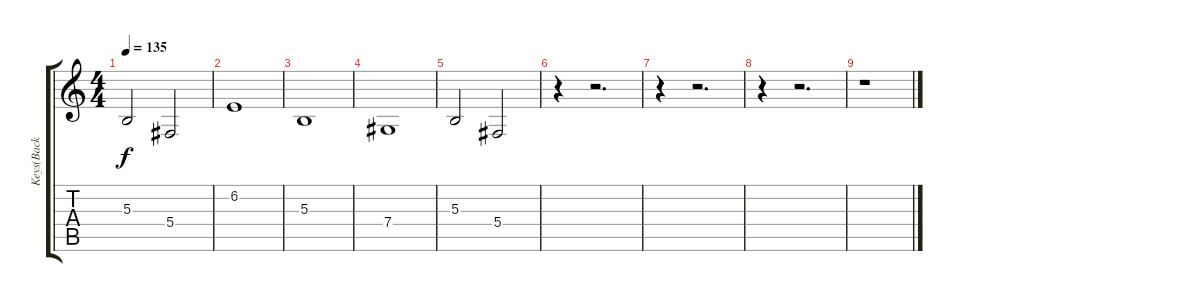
\track ("Keys(Back Up)" "Keys(Back ") {instrument choiraahs}
\staff {score tabs}
\tuning (Eb4 Bb3 Gb3 Db3 Ab2 Db2) {hide}
\ts (4 4)
\tempo 135
\clef g2
\ks c
5.3.2{dy f} 5.4.2 |
6.2.1 |
5.3.1 |
7.4.1 |
5.3.2 5.4.2 |
r.4 r.2{d} |
r.4 r.2{d} |
r.4 r.2{d} |
r.1
